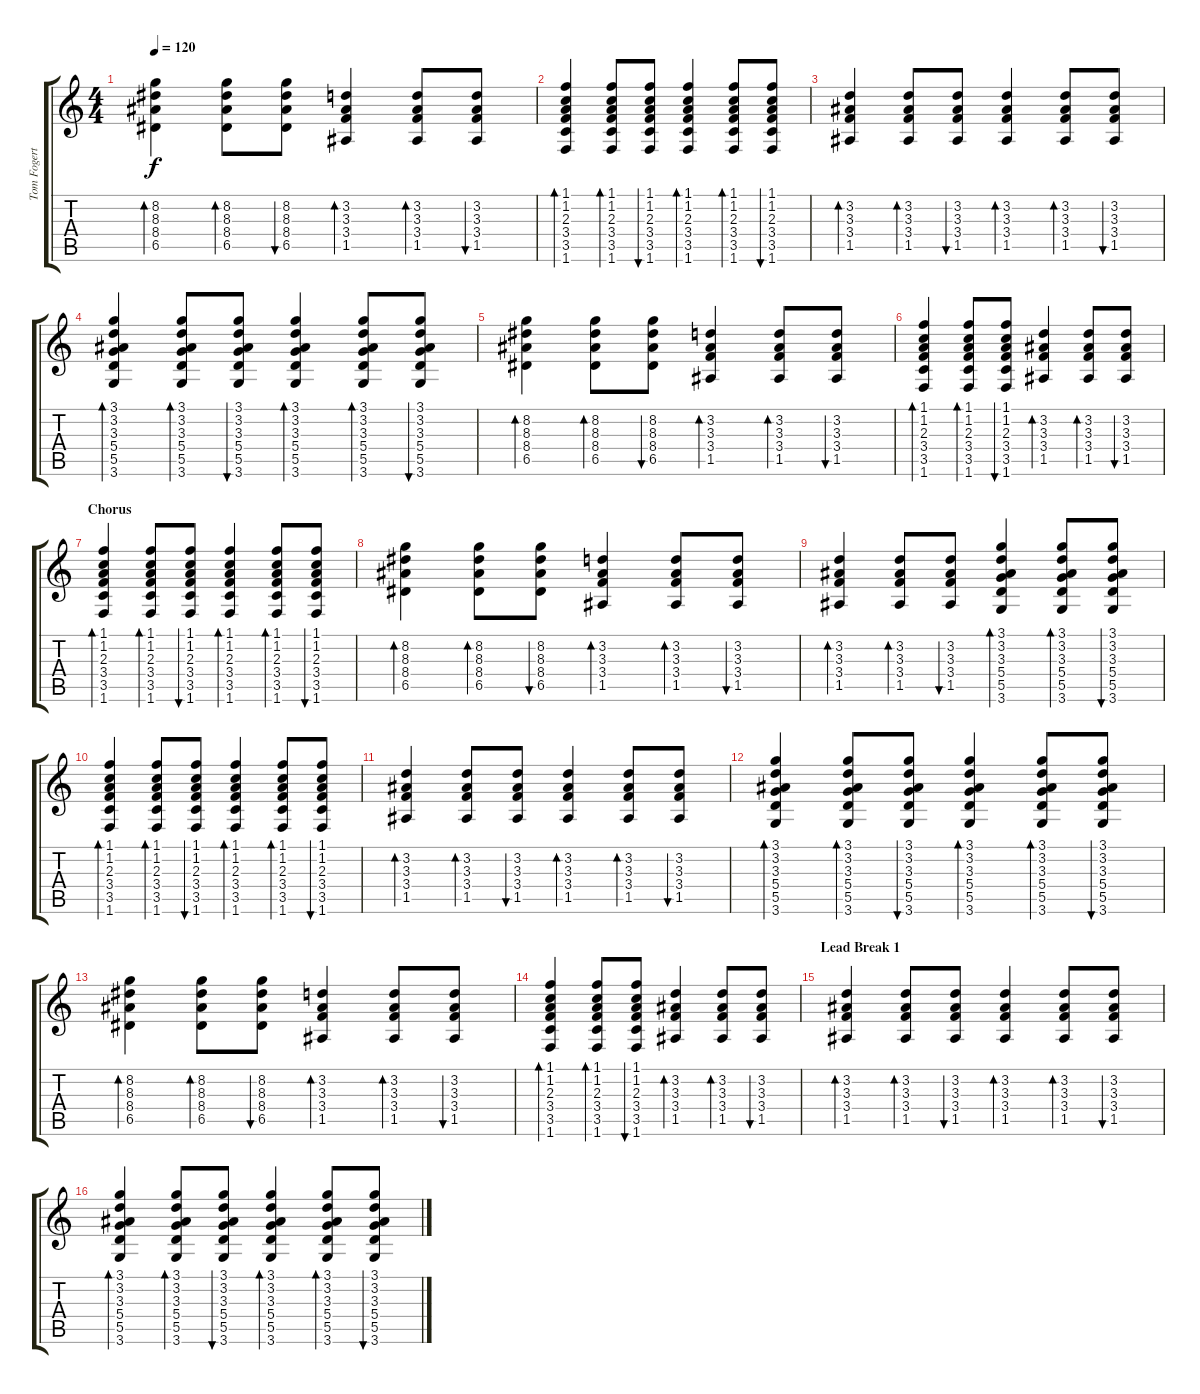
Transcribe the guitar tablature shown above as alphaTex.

\track ("Tom Fogerty" "Tom Fogert") {instrument acousticguitarsteel}
\staff {score tabs}
\tuning (E4 B3 G3 D3 A2 E2) {hide}
\ts (4 4)
\tempo 120
\clef g2
\ks c
(8.2 8.3 8.4 6.5).4{bd 60 dy f} (8.2 8.3 8.4 6.5).8{bd 60} (8.2 8.3 8.4 6.5).8{bu 60} (3.2 3.3 3.4 1.5).4{bd 60} (3.2 3.3 3.4 1.5).8{bd 60} (3.2 3.3 3.4 1.5).8{bu 60} |
(1.1 1.2 2.3 3.4 3.5 1.6).4{bd 60} (1.1 1.2 2.3 3.4 3.5 1.6).8{bd 60} (1.1 1.2 2.3 3.4 3.5 1.6).8{bu 60} (1.1 1.2 2.3 3.4 3.5 1.6).4{bd 60} (1.1 1.2 2.3 3.4 3.5 1.6).8{bd 60} (1.1 1.2 2.3 3.4 3.5 1.6).8{bu 60} |
(3.2 3.3 3.4 1.5).4{bd 60} (3.2 3.3 3.4 1.5).8{bd 60} (3.2 3.3 3.4 1.5).8{bu 60} (3.2 3.3 3.4 1.5).4{bd 60} (3.2 3.3 3.4 1.5).8{bd 60} (3.2 3.3 3.4 1.5).8{bu 60} |
(3.1 3.2 3.3 5.4 5.5 3.6).4{bd 60} (3.1 3.2 3.3 5.4 5.5 3.6).8{bd 60} (3.1 3.2 3.3 5.4 5.5 3.6).8{bu 60} (3.1 3.2 3.3 5.4 5.5 3.6).4{bd 60} (3.1 3.2 3.3 5.4 5.5 3.6).8{bd 60} (3.1 3.2 3.3 5.4 5.5 3.6).8{bu 60} |
(8.2 8.3 8.4 6.5).4{bd 60} (8.2 8.3 8.4 6.5).8{bd 60} (8.2 8.3 8.4 6.5).8{bu 60} (3.2 3.3 3.4 1.5).4{bd 60} (3.2 3.3 3.4 1.5).8{bd 60} (3.2 3.3 3.4 1.5).8{bu 60} |
(1.1 1.2 2.3 3.4 3.5 1.6).4{bd 60} (1.1 1.2 2.3 3.4 3.5 1.6).8{bd 60} (1.1 1.2 2.3 3.4 3.5 1.6).8{bu 60} (3.2 3.3 3.4 1.5).4{bd 60} (3.2 3.3 3.4 1.5).8{bd 60} (3.2 3.3 3.4 1.5).8{bu 60} |
\section ("" "Chorus")
(1.1 1.2 2.3 3.4 3.5 1.6).4{bd 60} (1.1 1.2 2.3 3.4 3.5 1.6).8{bd 60} (1.1 1.2 2.3 3.4 3.5 1.6).8{bu 60} (1.1 1.2 2.3 3.4 3.5 1.6).4{bd 60} (1.1 1.2 2.3 3.4 3.5 1.6).8{bd 60} (1.1 1.2 2.3 3.4 3.5 1.6).8{bu 60} |
(8.2 8.3 8.4 6.5).4{bd 60} (8.2 8.3 8.4 6.5).8{bd 60} (8.2 8.3 8.4 6.5).8{bu 60} (3.2 3.3 3.4 1.5).4{bd 60} (3.2 3.3 3.4 1.5).8{bd 60} (3.2 3.3 3.4 1.5).8{bu 60} |
(3.2 3.3 3.4 1.5).4{bd 60} (3.2 3.3 3.4 1.5).8{bd 60} (3.2 3.3 3.4 1.5).8{bu 60} (3.1 3.2 3.3 5.4 5.5 3.6).4{bd 60} (3.1 3.2 3.3 5.4 5.5 3.6).8{bd 60} (3.1 3.2 3.3 5.4 5.5 3.6).8{bu 60} |
(1.1 1.2 2.3 3.4 3.5 1.6).4{bd 60} (1.1 1.2 2.3 3.4 3.5 1.6).8{bd 60} (1.1 1.2 2.3 3.4 3.5 1.6).8{bu 60} (1.1 1.2 2.3 3.4 3.5 1.6).4{bd 60} (1.1 1.2 2.3 3.4 3.5 1.6).8{bd 60} (1.1 1.2 2.3 3.4 3.5 1.6).8{bu 60} |
(3.2 3.3 3.4 1.5).4{bd 60} (3.2 3.3 3.4 1.5).8{bd 60} (3.2 3.3 3.4 1.5).8{bu 60} (3.2 3.3 3.4 1.5).4{bd 60} (3.2 3.3 3.4 1.5).8{bd 60} (3.2 3.3 3.4 1.5).8{bu 60} |
(3.1 3.2 3.3 5.4 5.5 3.6).4{bd 60} (3.1 3.2 3.3 5.4 5.5 3.6).8{bd 60} (3.1 3.2 3.3 5.4 5.5 3.6).8{bu 60} (3.1 3.2 3.3 5.4 5.5 3.6).4{bd 60} (3.1 3.2 3.3 5.4 5.5 3.6).8{bd 60} (3.1 3.2 3.3 5.4 5.5 3.6).8{bu 60} |
(8.2 8.3 8.4 6.5).4{bd 60} (8.2 8.3 8.4 6.5).8{bd 60} (8.2 8.3 8.4 6.5).8{bu 60} (3.2 3.3 3.4 1.5).4{bd 60} (3.2 3.3 3.4 1.5).8{bd 60} (3.2 3.3 3.4 1.5).8{bu 60} |
(1.1 1.2 2.3 3.4 3.5 1.6).4{bd 60} (1.1 1.2 2.3 3.4 3.5 1.6).8{bd 60} (1.1 1.2 2.3 3.4 3.5 1.6).8{bu 60} (3.2 3.3 3.4 1.5).4{bd 60} (3.2 3.3 3.4 1.5).8{bd 60} (3.2 3.3 3.4 1.5).8{bu 60} |
\section ("" "Lead Break 1")
(3.2 3.3 3.4 1.5).4{bd 60} (3.2 3.3 3.4 1.5).8{bd 60} (3.2 3.3 3.4 1.5).8{bu 60} (3.2 3.3 3.4 1.5).4{bd 60} (3.2 3.3 3.4 1.5).8{bd 60} (3.2 3.3 3.4 1.5).8{bu 60} |
(3.1 3.2 3.3 5.4 5.5 3.6).4{bd 60} (3.1 3.2 3.3 5.4 5.5 3.6).8{bd 60} (3.1 3.2 3.3 5.4 5.5 3.6).8{bu 60} (3.1 3.2 3.3 5.4 5.5 3.6).4{bd 60} (3.1 3.2 3.3 5.4 5.5 3.6).8{bd 60} (3.1 3.2 3.3 5.4 5.5 3.6).8{bu 60}
